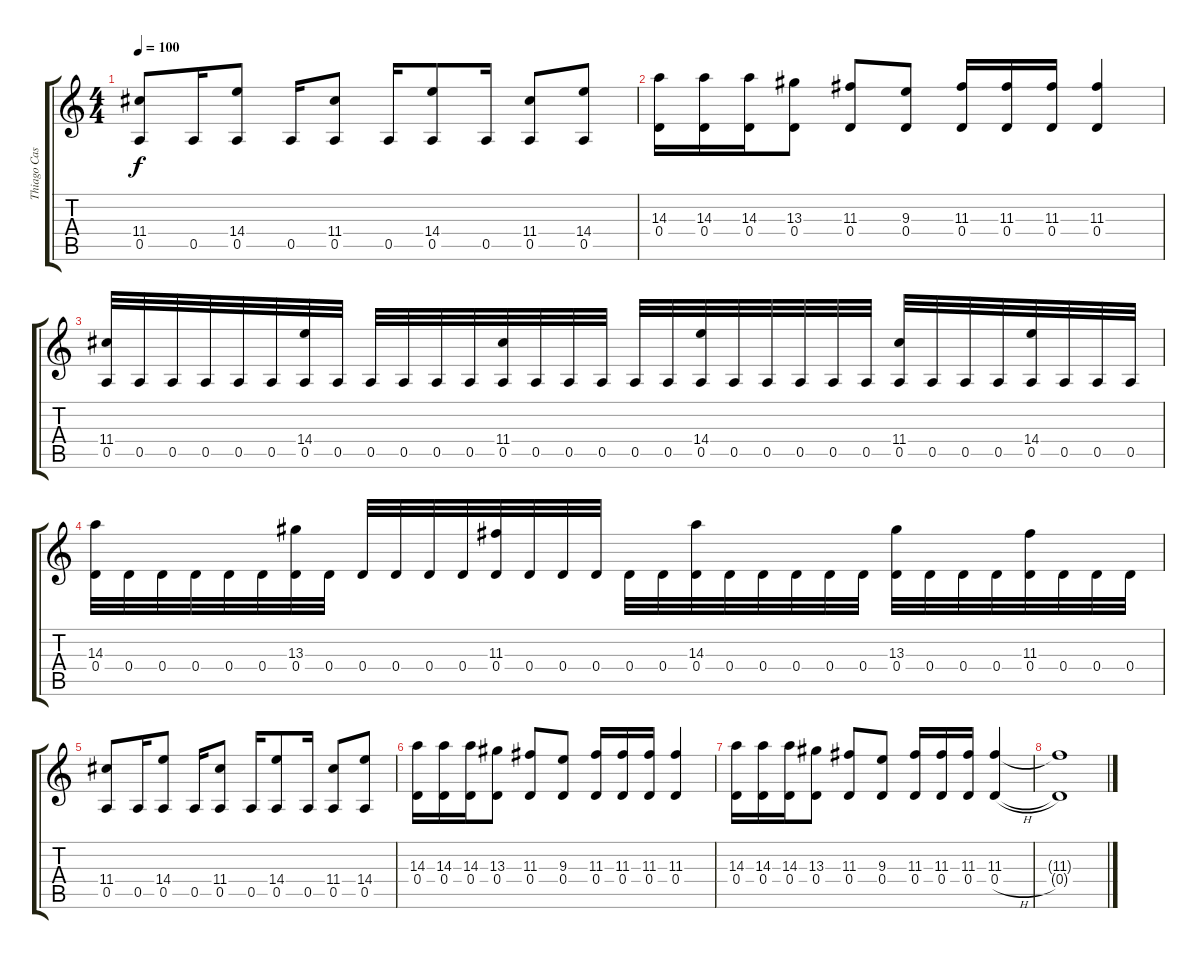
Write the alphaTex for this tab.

\track ("Thiago Castanho" "Thiago Cas") {instrument distortionguitar}
\staff {score tabs}
\tuning (E4 B3 G3 D3 A2 E2) {hide}
\ts (4 4)
\tempo 100
\clef g2
\ks c
(11.4 0.5).8{dy f} 0.5.16 (14.4 0.5).8 0.5.16 (11.4 0.5).8 0.5.16 (14.4 0.5).8 0.5.16 (11.4 0.5).8 (14.4 0.5).8 |
(14.3 0.4).16 (14.3 0.4).16 (14.3 0.4).16 (13.3 0.4).8 (11.3 0.4).8 (9.3 0.4).8 (11.3 0.4).16 (11.3 0.4).16 (11.3 0.4).16 (11.3 0.4).4 |
(11.4 0.5).32 0.5.32 0.5.32 0.5.32 0.5.32 0.5.32 (14.4 0.5).32 0.5.32 0.5.32 0.5.32 0.5.32 0.5.32 (11.4 0.5).32 0.5.32 0.5.32 0.5.32 0.5.32 0.5.32 (14.4 0.5).32 0.5.32 0.5.32 0.5.32 0.5.32 0.5.32 (11.4 0.5).32 0.5.32 0.5.32 0.5.32 (14.4 0.5).32 0.5.32 0.5.32 0.5.32 |
(14.3 0.4).32 0.4.32 0.4.32 0.4.32 0.4.32 0.4.32 (13.3 0.4).32 0.4.32 0.4.32 0.4.32 0.4.32 0.4.32 (11.3 0.4).32 0.4.32 0.4.32 0.4.32 0.4.32 0.4.32 (14.3 0.4).32 0.4.32 0.4.32 0.4.32 0.4.32 0.4.32 (13.3 0.4).32 0.4.32 0.4.32 0.4.32 (11.3 0.4).32 0.4.32 0.4.32 0.4.32 |
(11.4 0.5).8 0.5.16 (14.4 0.5).8 0.5.16 (11.4 0.5).8 0.5.16 (14.4 0.5).8 0.5.16 (11.4 0.5).8 (14.4 0.5).8 |
(14.3 0.4).16 (14.3 0.4).16 (14.3 0.4).16 (13.3 0.4).8 (11.3 0.4).8 (9.3 0.4).8 (11.3 0.4).16 (11.3 0.4).16 (11.3 0.4).16 (11.3 0.4).4 |
(14.3 0.4).16 (14.3 0.4).16 (14.3 0.4).16 (13.3 0.4).8 (11.3 0.4).8 (9.3 0.4).8 (11.3 0.4).16 (11.3 0.4).16 (11.3 0.4).16 (11.3 0.4{h}).4 |
(11.3{t} 0.4{t}).1
